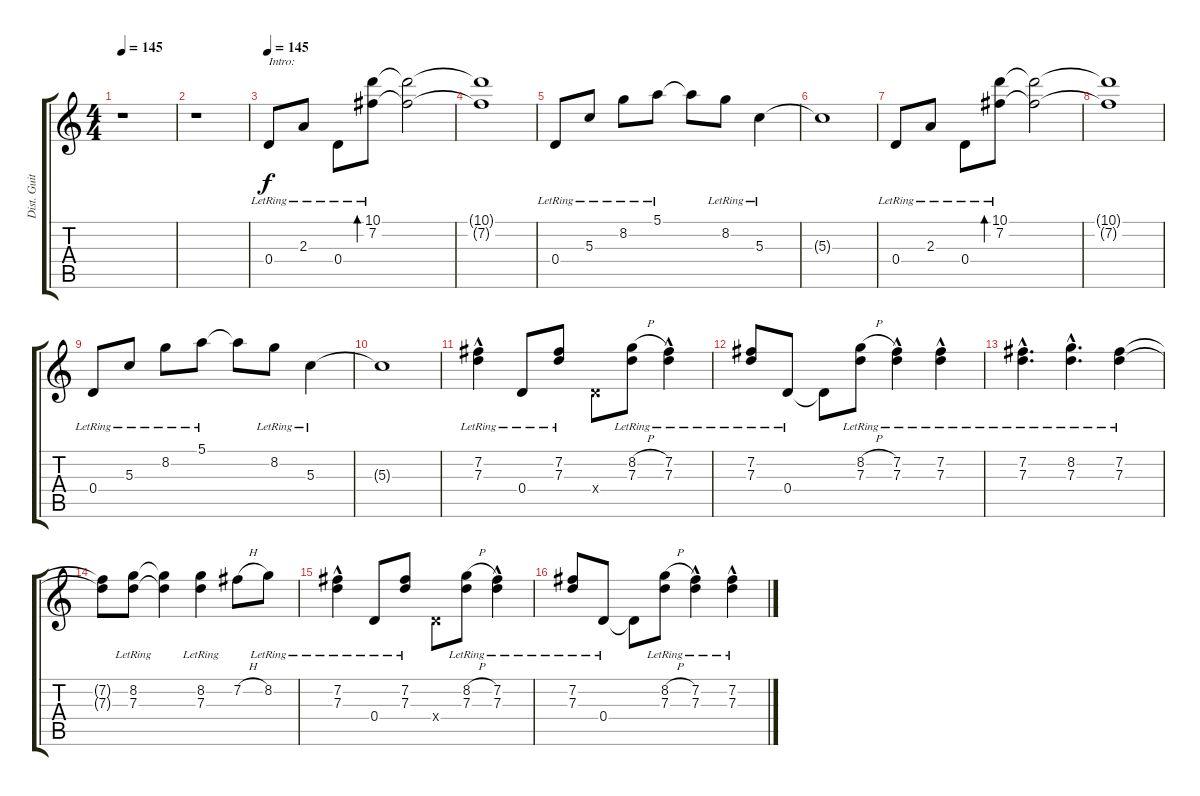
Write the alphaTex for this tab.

\track ("Dist. Guitar 1" "Dist. Guit") {instrument distortionguitar}
\staff {score tabs}
\tuning (E4 B3 G3 D3 A2 E2) {hide}
\ts (4 4)
\tempo 145
\clef g2
\ks c
r.1{dy f instrument distortionguitar} |
r.1 |
\tempo 145
0.4{lr}.8{txt "Intro:" volume 10 instrument electricguitarclean} 2.3{lr}.8 0.4{lr}.8 (10.1{lr} 7.2{lr}).8{bd 480} (10.1{t} 7.2{t}).2 |
(10.1{t} 7.2{t}).1 |
0.4{lr}.8 5.3{lr}.8 8.2{lr}.8 5.1{lr}.8 5.1{t}.8 8.2{lr}.8 5.3{lr}.4 |
5.3{t}.1 |
0.4{lr}.8 2.3{lr}.8 0.4{lr}.8 (10.1{lr} 7.2{lr}).8{bd 480} (10.1{t} 7.2{t}).2 |
(10.1{t} 7.2{t}).1 |
0.4{lr}.8 5.3{lr}.8 8.2{lr}.8 5.1{lr}.8 5.1{t}.8 8.2{lr}.8 5.3{lr}.4 |
5.3{t}.1 |
(7.2{hac lr} 7.3{hac lr}).4 0.4{lr}.8 (7.2{lr} 7.3{lr}).8 0.4{x}.8 (8.2{h} 7.3{lr}).8 (7.2{hac lr} 7.3{hac lr}).4 |
(7.2{lr} 7.3{lr}).8 0.4{lr}.8 0.4{t}.8 (8.2{h} 7.3{lr}).8 (7.2{hac lr} 7.3{hac lr}).4 (7.2{hac lr} 7.3{hac}).4 |
(7.2{hac lr} 7.3{hac lr}).4{d} (8.2{hac lr} 7.3{hac lr}).4{d} (7.2{lr} 7.3{lr}).4 |
(7.2{t} 7.3{t}).8 (8.2{lr} 7.3{lr}).8 (8.2{t} 7.3{t}).4 (8.2{lr} 7.3{lr}).4 7.2{h}.8 8.2{lr}.8 |
(7.2{hac lr} 7.3{hac lr}).4 0.4{lr}.8 (7.2{lr} 7.3{lr}).8 0.4{x}.8 (8.2{h} 7.3{lr}).8 (7.2{hac lr} 7.3{hac lr}).4 |
(7.2{lr} 7.3{lr}).8 0.4{lr}.8 0.4{t}.8 (8.2{h} 7.3{lr}).8 (7.2{hac lr} 7.3{hac lr}).4 (7.2{hac lr} 7.3{hac}).4
